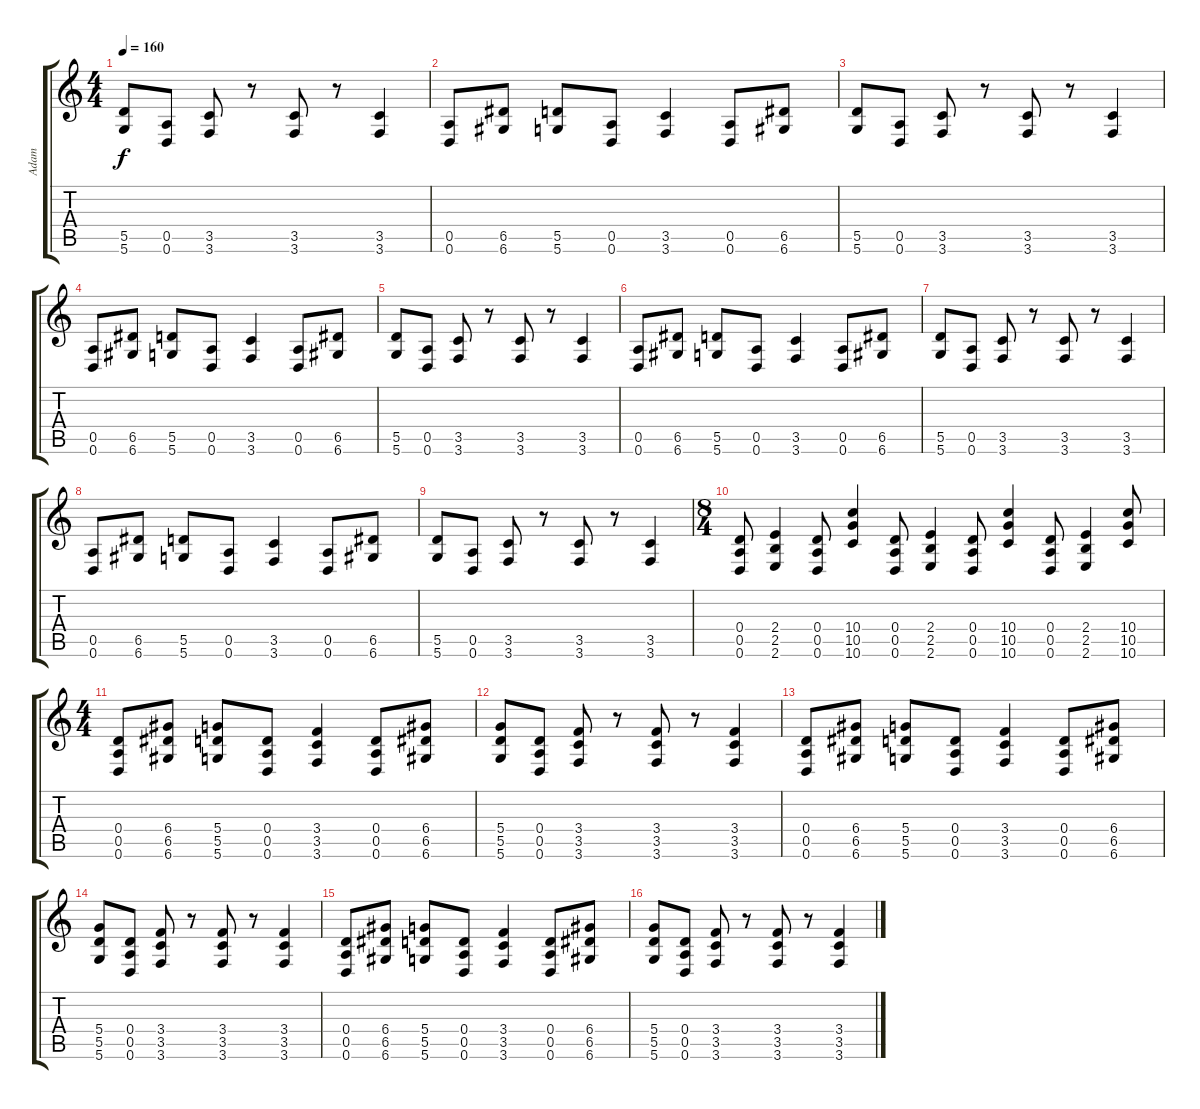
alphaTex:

\track ("Adam" "Adam") {instrument overdrivenguitar}
\staff {score tabs}
\tuning (E4 B3 G3 D3 A2 D2) {hide}
\ts (4 4)
\tempo 160
\clef g2
\ks c
(5.5 5.6).8{dy f} (0.5 0.6).8 (3.5 3.6).8 r.8 (3.5 3.6).8 r.8 (3.5 3.6).4 |
(0.5 0.6).8 (6.5 6.6).8 (5.5 5.6).8 (0.5 0.6).8 (3.5 3.6).4 (0.5 0.6).8 (6.5 6.6).8 |
(5.5 5.6).8 (0.5 0.6).8 (3.5 3.6).8 r.8 (3.5 3.6).8 r.8 (3.5 3.6).4 |
(0.5 0.6).8 (6.5 6.6).8 (5.5 5.6).8 (0.5 0.6).8 (3.5 3.6).4 (0.5 0.6).8 (6.5 6.6).8 |
(5.5 5.6).8 (0.5 0.6).8 (3.5 3.6).8 r.8 (3.5 3.6).8 r.8 (3.5 3.6).4 |
(0.5 0.6).8 (6.5 6.6).8 (5.5 5.6).8 (0.5 0.6).8 (3.5 3.6).4 (0.5 0.6).8 (6.5 6.6).8 |
(5.5 5.6).8 (0.5 0.6).8 (3.5 3.6).8 r.8 (3.5 3.6).8 r.8 (3.5 3.6).4 |
(0.5 0.6).8 (6.5 6.6).8 (5.5 5.6).8 (0.5 0.6).8 (3.5 3.6).4 (0.5 0.6).8 (6.5 6.6).8 |
(5.5 5.6).8 (0.5 0.6).8 (3.5 3.6).8 r.8 (3.5 3.6).8 r.8 (3.5 3.6).4 |
\ts (8 4)
(0.4 0.5 0.6).8 (2.4 2.5 2.6).4 (0.4 0.5 0.6).8 (10.4 10.5 10.6).4 (0.4 0.5 0.6).8 (2.4 2.5 2.6).4 (0.4 0.5 0.6).8 (10.4 10.5 10.6).4 (0.4 0.5 0.6).8 (2.4 2.5 2.6).4 (10.4 10.5 10.6).8 |
\ts (4 4)
(0.4 0.5 0.6).8 (6.4 6.5 6.6).8 (5.4 5.5 5.6).8 (0.4 0.5 0.6).8 (3.4 3.5 3.6).4 (0.4 0.5 0.6).8 (6.4 6.5 6.6).8 |
(5.4 5.5 5.6).8 (0.4 0.5 0.6).8 (3.4 3.5 3.6).8 r.8 (3.4 3.5 3.6).8 r.8 (3.4 3.5 3.6).4 |
(0.4 0.5 0.6).8 (6.4 6.5 6.6).8 (5.4 5.5 5.6).8 (0.4 0.5 0.6).8 (3.4 3.5 3.6).4 (0.4 0.5 0.6).8 (6.4 6.5 6.6).8 |
(5.4 5.5 5.6).8 (0.4 0.5 0.6).8 (3.4 3.5 3.6).8 r.8 (3.4 3.5 3.6).8 r.8 (3.4 3.5 3.6).4 |
(0.4 0.5 0.6).8 (6.4 6.5 6.6).8 (5.4 5.5 5.6).8 (0.4 0.5 0.6).8 (3.4 3.5 3.6).4 (0.4 0.5 0.6).8 (6.4 6.5 6.6).8 |
(5.4 5.5 5.6).8 (0.4 0.5 0.6).8 (3.4 3.5 3.6).8 r.8 (3.4 3.5 3.6).8 r.8 (3.4 3.5 3.6).4
